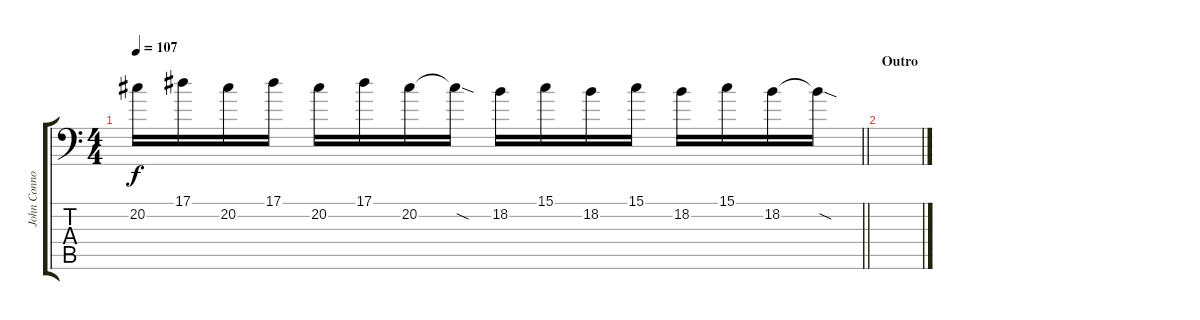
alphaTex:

\track ("John Connolly wah, fills" "John Conno") {instrument fx6goblins}
\staff {score tabs}
\tuning (Bb3 F3 Eb3 Bb2 F2 Bb1) {hide}
\ts (4 4)
\tempo 107
\clef f4
\barLineRight lightlight
\ks c
20.2.16{dy f} 17.1.16 20.2.16 17.1.16 20.2.16 17.1.16 20.2.16 20.2{sod t}.16 18.2.16 15.1.16 18.2.16 15.1.16 18.2.16 15.1.16 18.2.16 18.2{sod t}.16 |
\section ("" "Outro")
